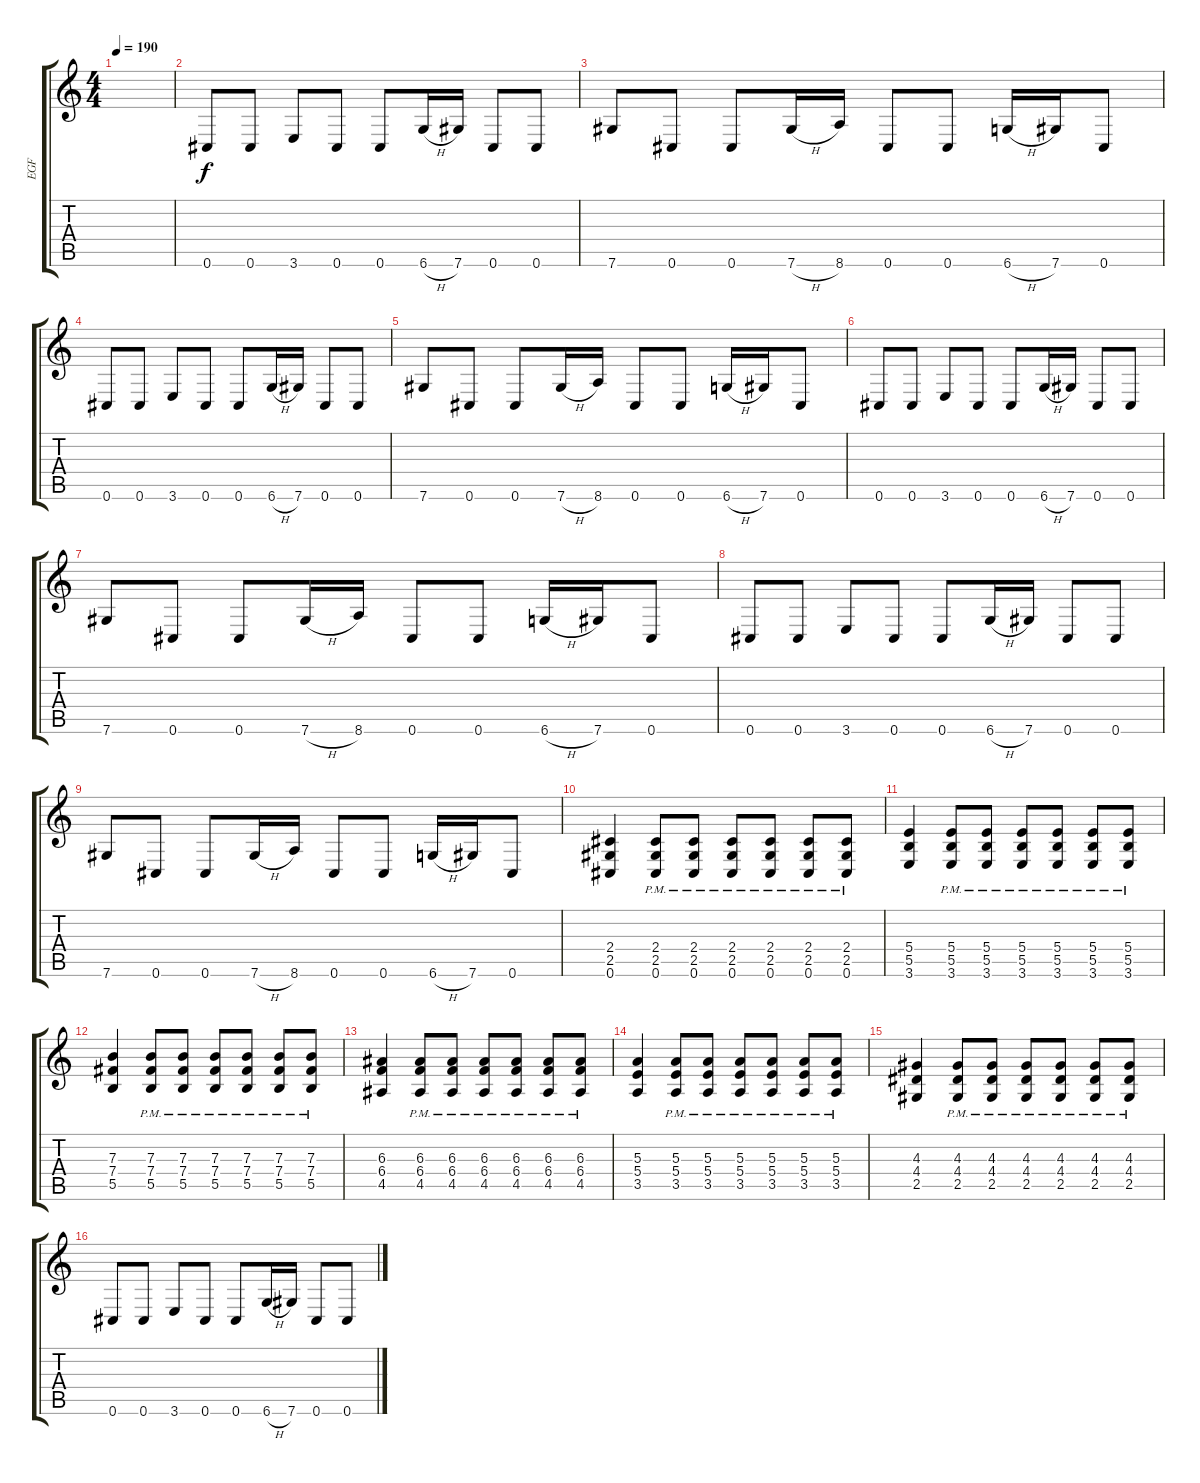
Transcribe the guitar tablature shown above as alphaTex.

\track ("EGF" "EGF") {instrument distortionguitar}
\staff {score tabs}
\tuning (Db4 Ab3 E3 B2 Gb2 Db2) {hide}
\ts (4 4)
\tempo 190
\clef g2
\ks c
|
0.6.8 0.6.8 3.6.8 0.6.8 0.6.8 6.6{h}.16 7.6.16 0.6.8 0.6.8 |
7.6.8 0.6.8 0.6.8 7.6{h}.16 8.6.16 0.6.8 0.6.8 6.6{h}.16 7.6.16 0.6.8 |
0.6.8 0.6.8 3.6.8 0.6.8 0.6.8 6.6{h}.16 7.6.16 0.6.8 0.6.8 |
7.6.8 0.6.8 0.6.8 7.6{h}.16 8.6.16 0.6.8 0.6.8 6.6{h}.16 7.6.16 0.6.8 |
0.6.8 0.6.8 3.6.8 0.6.8 0.6.8 6.6{h}.16 7.6.16 0.6.8 0.6.8 |
7.6.8 0.6.8 0.6.8 7.6{h}.16 8.6.16 0.6.8 0.6.8 6.6{h}.16 7.6.16 0.6.8 |
0.6.8 0.6.8 3.6.8 0.6.8 0.6.8 6.6{h}.16 7.6.16 0.6.8 0.6.8 |
7.6.8 0.6.8 0.6.8 7.6{h}.16 8.6.16 0.6.8 0.6.8 6.6{h}.16 7.6.16 0.6.8 |
(2.4 2.5 0.6).4 (2.4{pm} 2.5{pm} 0.6{pm}).8 (2.4{pm} 2.5{pm} 0.6{pm}).8 (2.4{pm} 2.5{pm} 0.6{pm}).8 (2.4{pm} 2.5{pm} 0.6{pm}).8 (2.4{pm} 2.5{pm} 0.6{pm}).8 (2.4{pm} 2.5{pm} 0.6{pm}).8 |
(5.4 5.5 3.6).4 (5.4{pm} 5.5{pm} 3.6{pm}).8 (5.4{pm} 5.5{pm} 3.6{pm}).8 (5.4{pm} 5.5{pm} 3.6{pm}).8 (5.4{pm} 5.5{pm} 3.6{pm}).8 (5.4{pm} 5.5{pm} 3.6{pm}).8 (5.4{pm} 5.5{pm} 3.6{pm}).8 |
(7.3 7.4 5.5).4 (7.3{pm} 7.4{pm} 5.5{pm}).8 (7.3{pm} 7.4{pm} 5.5{pm}).8 (7.3{pm} 7.4{pm} 5.5{pm}).8 (7.3{pm} 7.4{pm} 5.5{pm}).8 (7.3{pm} 7.4{pm} 5.5{pm}).8 (7.3{pm} 7.4{pm} 5.5{pm}).8 |
(6.3 6.4 4.5).4 (6.3{pm} 6.4{pm} 4.5{pm}).8 (6.3{pm} 6.4{pm} 4.5{pm}).8 (6.3{pm} 6.4{pm} 4.5{pm}).8 (6.3{pm} 6.4{pm} 4.5{pm}).8 (6.3{pm} 6.4{pm} 4.5{pm}).8 (6.3{pm} 6.4{pm} 4.5{pm}).8 |
(5.3 5.4 3.5).4 (5.3{pm} 5.4{pm} 3.5{pm}).8 (5.3{pm} 5.4{pm} 3.5{pm}).8 (5.3{pm} 5.4{pm} 3.5{pm}).8 (5.3{pm} 5.4{pm} 3.5{pm}).8 (5.3{pm} 5.4{pm} 3.5{pm}).8 (5.3{pm} 5.4{pm} 3.5{pm}).8 |
(4.3 4.4 2.5).4 (4.3{pm} 4.4{pm} 2.5{pm}).8 (4.3{pm} 4.4{pm} 2.5{pm}).8 (4.3{pm} 4.4{pm} 2.5{pm}).8 (4.3{pm} 4.4{pm} 2.5{pm}).8 (4.3{pm} 4.4{pm} 2.5{pm}).8 (4.3{pm} 4.4{pm} 2.5{pm}).8 |
0.6.8 0.6.8 3.6.8 0.6.8 0.6.8 6.6{h}.16 7.6.16 0.6.8 0.6.8
